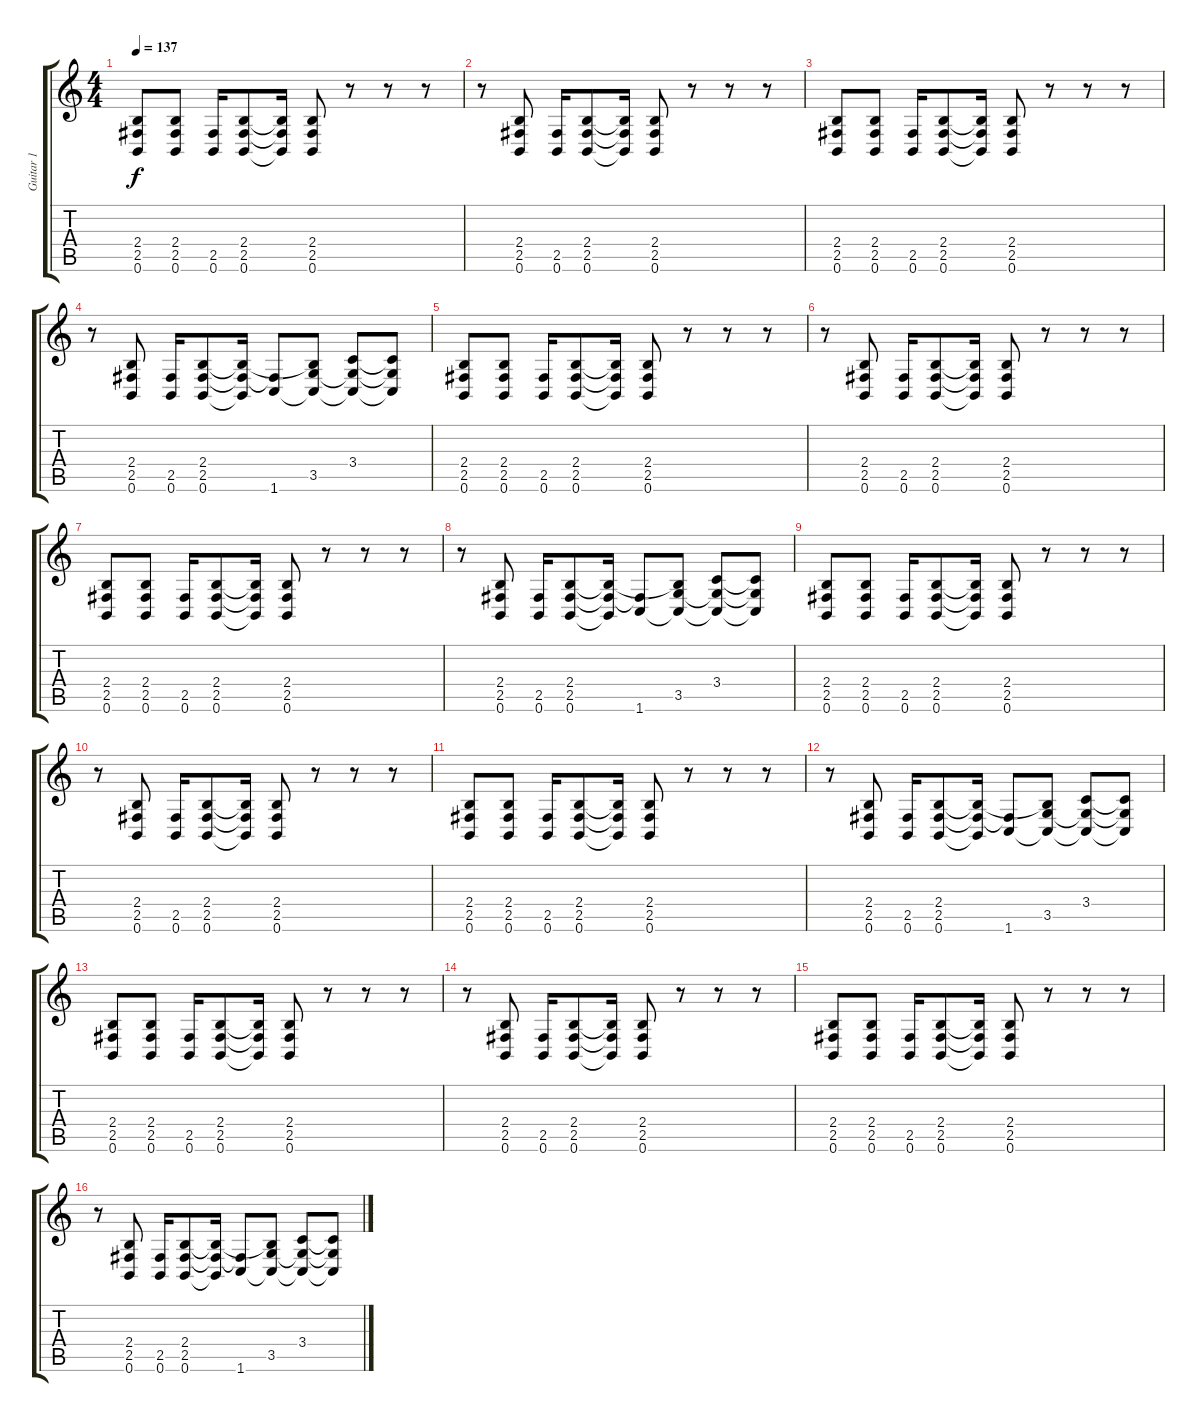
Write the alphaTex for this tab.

\track ("Guitar 1" "Guitar 1") {instrument distortionguitar}
\staff {score tabs}
\tuning (B3 G3 D3 A2 E2 B1) {hide}
\ts (4 4)
\tempo 137
\clef g2
\ks c
(2.4 2.5 0.6).8{dy f} (2.4 2.5 0.6).8 (2.5 0.6).16 (2.4 2.5 0.6).8 (2.4{t} 2.5{t} 0.6{t}).16 (2.4 2.5 0.6).8 r.8 r.8 r.8 |
r.8 (2.4 2.5 0.6).8 (2.5 0.6).16 (2.4 2.5 0.6).8 (2.4{t} 2.5{t} 0.6{t}).16 (2.4 2.5 0.6).8 r.8 r.8 r.8 |
(2.4 2.5 0.6).8 (2.4 2.5 0.6).8 (2.5 0.6).16 (2.4 2.5 0.6).8 (2.4{t} 2.5{t} 0.6{t}).16 (2.4 2.5 0.6).8 r.8 r.8 r.8 |
r.8 (2.4 2.5 0.6).8 (2.5 0.6).16 (2.4 2.5 0.6).8 (2.4{t} 2.5{t} 0.6{t}).16 (2.5{t} 1.6).8 (2.4{t} 3.5 1.6{t}).8 (3.4 3.5{t} 1.6{t}).8 (3.4{t} 3.5{t} 1.6{t}).8 |
(2.4 2.5 0.6).8 (2.4 2.5 0.6).8 (2.5 0.6).16 (2.4 2.5 0.6).8 (2.4{t} 2.5{t} 0.6{t}).16 (2.4 2.5 0.6).8 r.8 r.8 r.8 |
r.8 (2.4 2.5 0.6).8 (2.5 0.6).16 (2.4 2.5 0.6).8 (2.4{t} 2.5{t} 0.6{t}).16 (2.4 2.5 0.6).8 r.8 r.8 r.8 |
(2.4 2.5 0.6).8 (2.4 2.5 0.6).8 (2.5 0.6).16 (2.4 2.5 0.6).8 (2.4{t} 2.5{t} 0.6{t}).16 (2.4 2.5 0.6).8 r.8 r.8 r.8 |
r.8 (2.4 2.5 0.6).8 (2.5 0.6).16 (2.4 2.5 0.6).8 (2.4{t} 2.5{t} 0.6{t}).16 (2.5{t} 1.6).8 (2.4{t} 3.5 1.6{t}).8 (3.4 3.5{t} 1.6{t}).8 (3.4{t} 3.5{t} 1.6{t}).8 |
(2.4 2.5 0.6).8 (2.4 2.5 0.6).8 (2.5 0.6).16 (2.4 2.5 0.6).8 (2.4{t} 2.5{t} 0.6{t}).16 (2.4 2.5 0.6).8 r.8 r.8 r.8 |
r.8 (2.4 2.5 0.6).8 (2.5 0.6).16 (2.4 2.5 0.6).8 (2.4{t} 2.5{t} 0.6{t}).16 (2.4 2.5 0.6).8 r.8 r.8 r.8 |
(2.4 2.5 0.6).8 (2.4 2.5 0.6).8 (2.5 0.6).16 (2.4 2.5 0.6).8 (2.4{t} 2.5{t} 0.6{t}).16 (2.4 2.5 0.6).8 r.8 r.8 r.8 |
r.8 (2.4 2.5 0.6).8 (2.5 0.6).16 (2.4 2.5 0.6).8 (2.4{t} 2.5{t} 0.6{t}).16 (2.5{t} 1.6).8 (2.4{t} 3.5 1.6{t}).8 (3.4 3.5{t} 1.6{t}).8 (3.4{t} 3.5{t} 1.6{t}).8 |
(2.4 2.5 0.6).8 (2.4 2.5 0.6).8 (2.5 0.6).16 (2.4 2.5 0.6).8 (2.4{t} 2.5{t} 0.6{t}).16 (2.4 2.5 0.6).8 r.8 r.8 r.8 |
r.8 (2.4 2.5 0.6).8 (2.5 0.6).16 (2.4 2.5 0.6).8 (2.4{t} 2.5{t} 0.6{t}).16 (2.4 2.5 0.6).8 r.8 r.8 r.8 |
(2.4 2.5 0.6).8 (2.4 2.5 0.6).8 (2.5 0.6).16 (2.4 2.5 0.6).8 (2.4{t} 2.5{t} 0.6{t}).16 (2.4 2.5 0.6).8 r.8 r.8 r.8 |
r.8 (2.4 2.5 0.6).8 (2.5 0.6).16 (2.4 2.5 0.6).8 (2.4{t} 2.5{t} 0.6{t}).16 (2.5{t} 1.6).8 (2.4{t} 3.5 1.6{t}).8 (3.4 3.5{t} 1.6{t}).8 (3.4{t} 3.5{t} 1.6{t}).8
